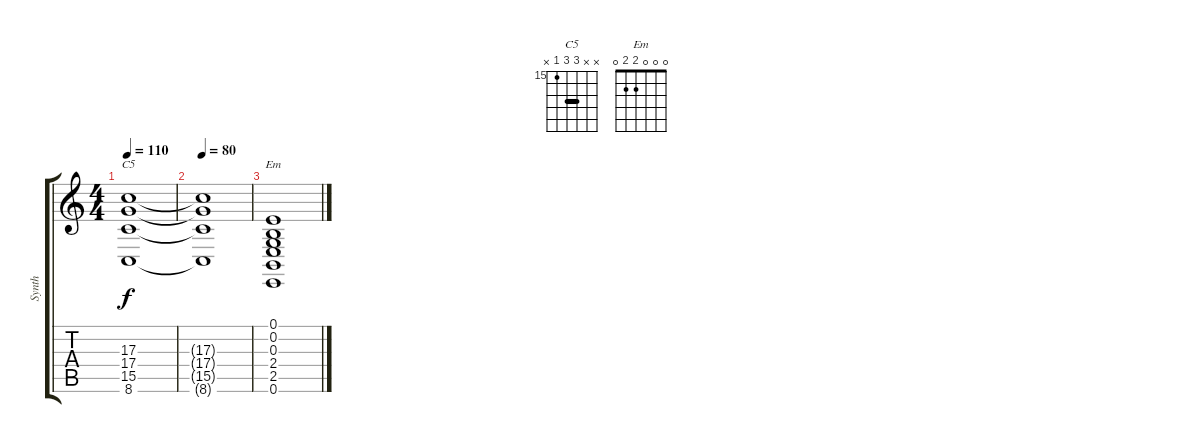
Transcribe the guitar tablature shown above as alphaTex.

\track ("Synth" "Synth") {instrument stringensemble1}
\staff {score tabs}
\tuning (E4 B3 G3 D3 A2 E2) {hide}
\chord ("C5" x x 17 17 15 x) {firstfret 15 barre 17}
\chord ("Em" 0 0 0 2 2 0)
\ts (4 4)
\tempo 110
\clef g2
\ks c
(17.3 17.4 15.5 8.6).1{ch "C5" dy f} |
\tempo 80
(17.3{t} 17.4{t} 15.5{t} 8.6{t}).1 |
(0.1 0.2 0.3 2.4 2.5 0.6).1{ch "Em"}
